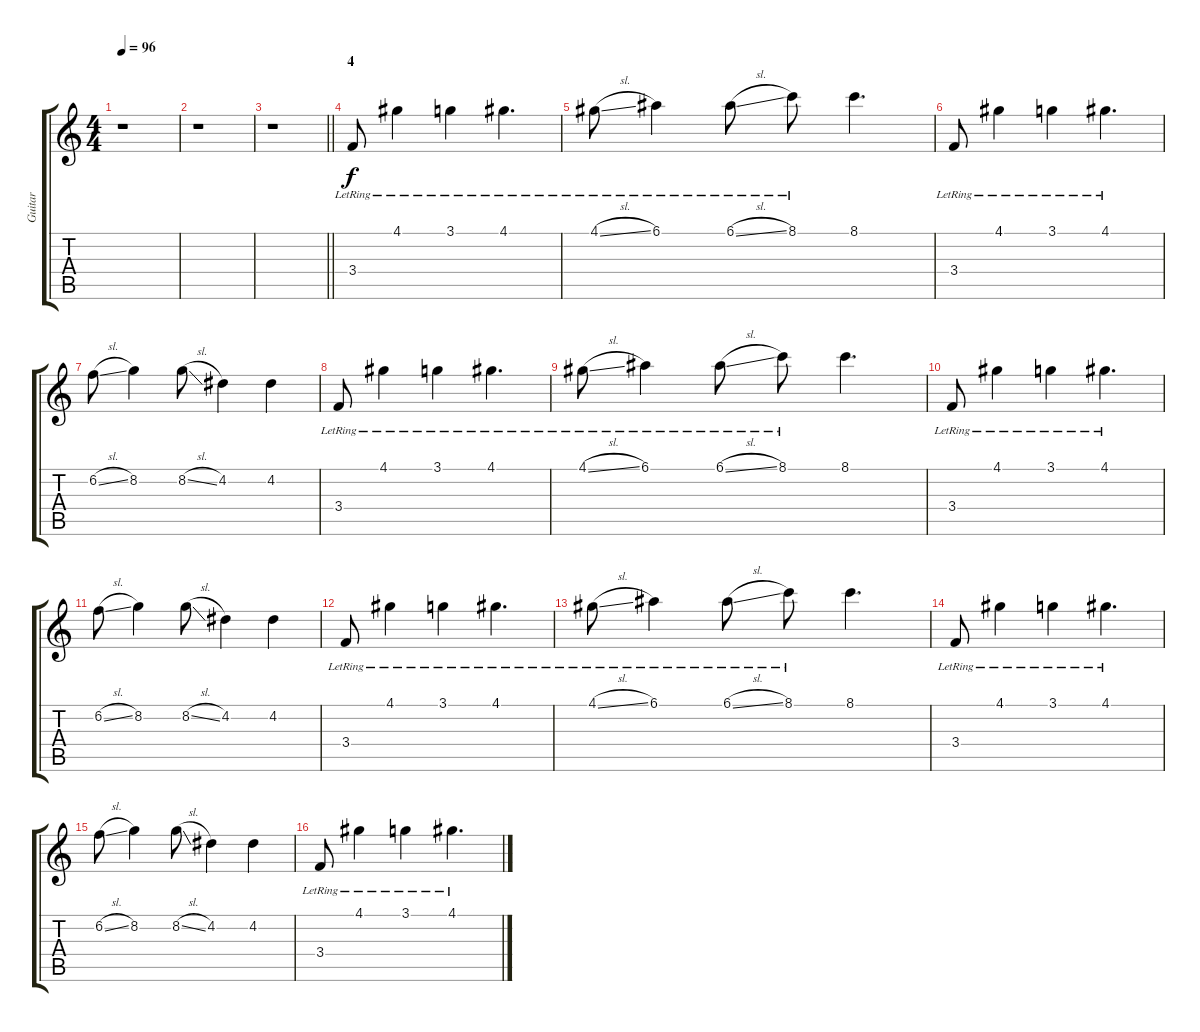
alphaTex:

\track ("Guitar" "Guitar") {instrument distortionguitar}
\staff {score tabs}
\tuning (E4 B3 G3 D3 A2 D2) {hide}
\ts (4 4)
\tempo 96
\clef g2
\ks c
r.1{dy f} |
r.1 |
\barLineRight lightlight
r.1 |
\section ("" "4")
3.4{lr}.8{volume 16 instrument electricguitarclean} 4.1{lr}.4 3.1{lr}.4 4.1{lr}.4{d} |
4.1{sl lr}.8 6.1{lr}.4 6.1{sl lr}.8 8.1{lr}.8 8.1.4{d} |
3.4{lr}.8 4.1{lr}.4 3.1{lr}.4 4.1{lr}.4{d} |
6.2{sl}.8 8.2.4 8.2{sl}.8 4.2.4 4.2.4 |
3.4{lr}.8 4.1{lr}.4 3.1{lr}.4 4.1{lr}.4{d} |
4.1{sl lr}.8 6.1{lr}.4 6.1{sl lr}.8 8.1{lr}.8 8.1.4{d} |
3.4{lr}.8 4.1{lr}.4 3.1{lr}.4 4.1{lr}.4{d} |
6.2{sl}.8 8.2.4 8.2{sl}.8 4.2.4 4.2.4 |
3.4{lr}.8 4.1{lr}.4 3.1{lr}.4 4.1{lr}.4{d} |
4.1{sl lr}.8 6.1{lr}.4 6.1{sl lr}.8 8.1{lr}.8 8.1.4{d} |
3.4{lr}.8 4.1{lr}.4 3.1{lr}.4 4.1{lr}.4{d} |
6.2{sl}.8 8.2.4 8.2{sl}.8 4.2.4 4.2.4 |
3.4{lr}.8 4.1{lr}.4 3.1{lr}.4 4.1{lr}.4{d}
